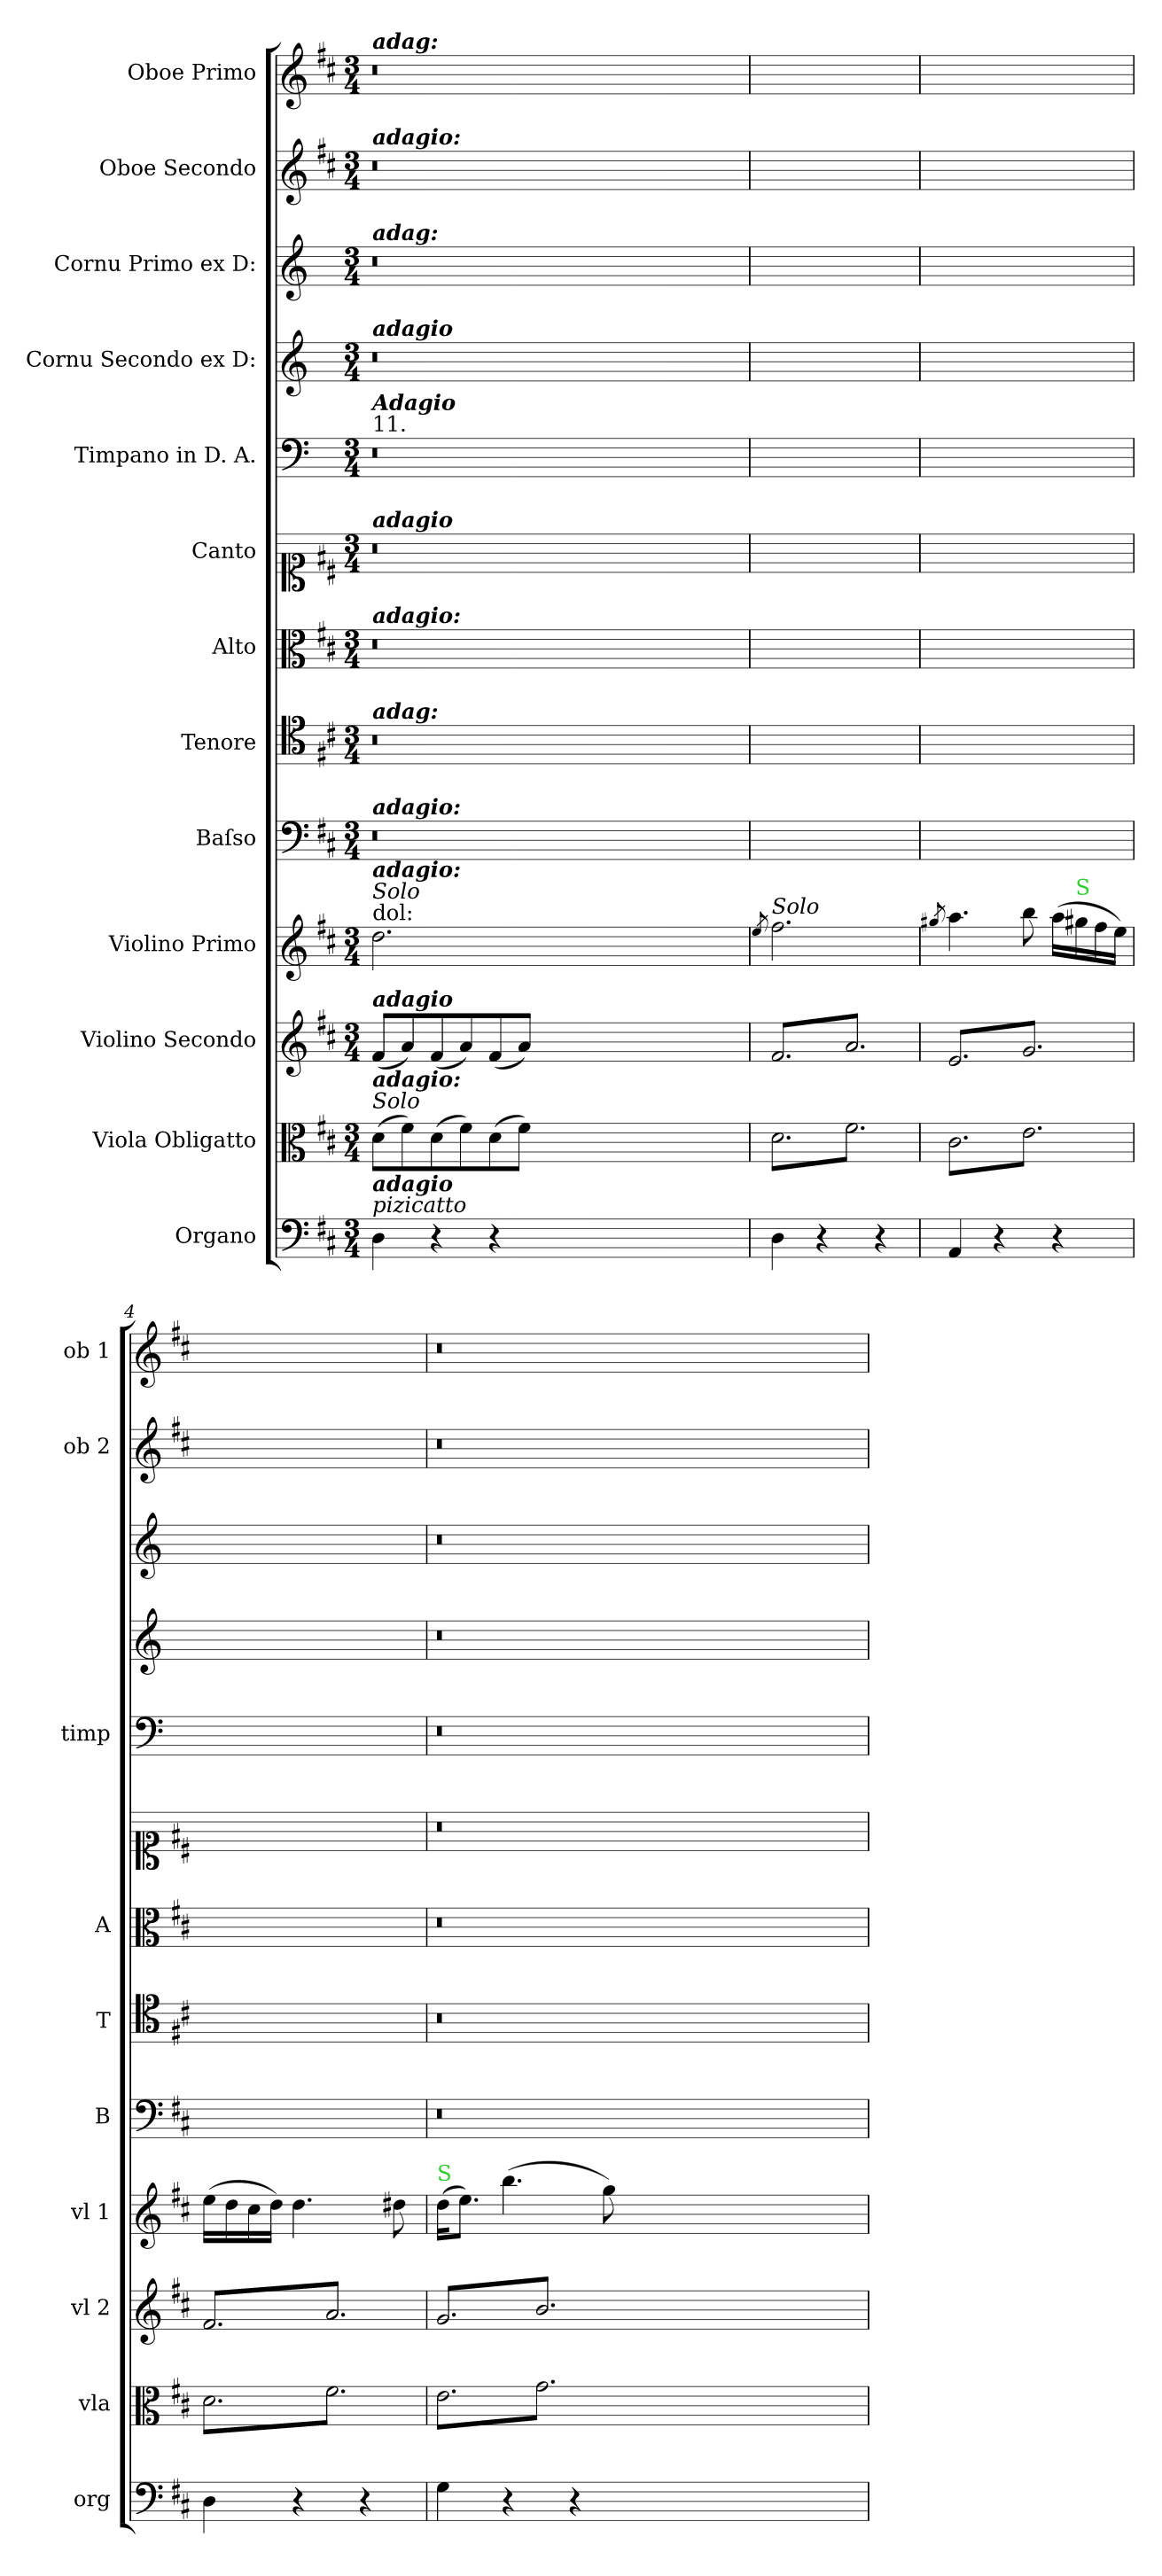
**kern	**kern	**kern	**dynam	**kern	**kern	**kern	**kern	**kern	**kern	**kern	**kern	**kern	**kern
*part13	*part12	*part11	*part11	*part10	*part9	*part8	*part7	*part6	*part5	*part4	*part3	*part2	*part1
*staff13	*staff12	*staff11	*staff11	*staff10	*staff9	*staff8	*staff7	*staff6	*staff5	*staff4	*staff3	*staff2	*staff1
*I"Organo	*I"Viola Obligatto	*I"Violino Secondo	*	*I"Violino Primo	*I"Baſso	*I"Tenore	*I"Alto	*I"Canto	*I"Timpano in D. A.	*I"Cornu Secondo ex D:	*I"Cornu Primo ex D:	*I"Oboe Secondo	*I"Oboe Primo
*I'org	*I'vla	*I'vl 2	*	*I'vl 1	*I'B	*I'T	*I'A	*	*I'timp	*	*	*I'ob 2	*I'ob 1
*clefF4	*clefC3	*clefG2	*	*clefG2	*clefF4	*clefC4	*clefC3	*clefC1	*clefF4	*clefG2	*clefG2	*clefG2	*clefG2
*	*	*	*	*	*	*	*	*	*	*ITrd6c10	*ITrd6c10	*	*
*k[f#c#]	*k[f#c#]	*k[f#c#]	*	*k[f#c#]	*k[f#c#]	*k[f#c#]	*k[f#c#]	*k[f#c#]	*	*k[f#c#]	*k[f#c#]	*k[f#c#]	*k[f#c#]
*D:	*D:	*D:	*	*D:	*D:	*D:	*D:	*D:	*	*D:	*D:	*D:	*D:
*M3/4	*M3/4	*M3/4	*	*M3/4	*M3/4	*M3/4	*M3/4	*M3/4	*M3/4	*M3/4	*M3/4	*M3/4	*M3/4
=1	=1	=1	=1	=1	=1	=1	=1	=1	=1	=1	=1	=1	=1
!	!	!	!	!	!	!	!	!	!	!	!	!	!LO:TX:a:Bi:t=adag&colon;
!	!	!	!	!	!	!	!	!	!	!	!	!LO:TX:a:Bi:t=adagio&colon;	!
!	!	!	!	!	!	!	!	!	!	!	!LO:TX:a:Bi:t=adag&colon;	!	!
!	!	!	!	!	!	!	!	!	!	!LO:TX:a:Bi:t=adagio	!	!	!
!	!	!	!	!	!	!	!	!	!LO:TX:a:t=11.	!	!	!	!
!	!	!	!	!	!	!	!	!	!LO:TX:a:Bi:t=Adagio	!	!	!	!
!	!	!	!	!	!	!	!	!LO:TX:a:Bi:t=adagio	!	!	!	!	!
!	!	!	!	!	!	!	!LO:TX:a:Bi:t=adagio&colon;	!	!	!	!	!	!
!	!	!	!	!	!	!LO:TX:a:Bi:t=adag&colon;	!	!	!	!	!	!	!
!	!	!	!	!	!LO:TX:a:Bi:t=adagio&colon;	!	!	!	!	!	!	!	!
!	!	!	!	!LO:TX:a:t=dol&colon;	!	!	!	!	!	!	!	!	!
!	!	!	!	!LO:TX:a:i:t=Solo	!	!	!	!	!	!	!	!	!
!	!	!	!	!LO:TX:a:Bi:t=adagio&colon;	!	!	!	!	!	!	!	!	!
!	!	!LO:TX:a:Bi:t=adagio	!	!	!	!	!	!	!	!	!	!	!
!	!LO:TX:a:i:t=Solo	!	!	!	!	!	!	!	!	!	!	!	!
!	!LO:TX:a:Bi:t=adagio&colon;	!	!	!	!	!	!	!	!	!	!	!	!
!LO:TX:a:i:t=pizicatto	!	!	!	!	!	!	!	!	!	!	!	!	!
!LO:TX:a:Bi:t=adagio	!	!	!	!	!	!	!	!	!	!	!	!	!
!	!	!	!LO:DY:a	!	!	!	!	!	!	!	!	!	!
4D\	(8d\L	(8f#/L	pio&colon;	2.dd\	0.r	0.r	0.r	0.r	0.r	0.r	0.r	0.r	0.r
.	8f#\)	8a/)	.	.	.	.	.	.	.	.	.	.	.
4r	(8d\	(8f#/	.	.	.	.	.	.	.	.	.	.	.
.	8f#\)	8a/)	.	.	.	.	.	.	.	.	.	.	.
4r	(8d\	(8f#/	.	.	.	.	.	.	.	.	.	.	.
.	8f#\J)	8a/J)	.	.	.	.	.	.	.	.	.	.	.
0ryy	0ryy	0ryy	.	0ryy	.	.	.	.	.	.	.	.	.
4ryy	4ryy	4ryy	.	4ryy	.	.	.	.	.	.	.	.	.
=2	=2	=2	=2	=2	=2	=2	=2	=2	=2	=2	=2	=2	=2
.	.	.	.	8qee/	.	.	.	.	.	.	.	.	.
!	!	!	!	!LO:TX:a:i:t=Solo	!	!	!	!	!	!	!	!	!
*	*tremolo	*	*	*	*	*	*	*	*	*	*	*	*
*	*	*tremolo	*	*	*	*	*	*	*	*	*	*	*
4D\	8d\L	8f#/L	.	2.ff#\	2.ryy	2.ryy	2.ryy	2.ryy	2.ryy	2.ryy	2.ryy	2.ryy	2.ryy
.	8f#\	8a/	.	.	.	.	.	.	.	.	.	.	.
4r	8d\	8f#/	.	.	.	.	.	.	.	.	.	.	.
.	8f#\	8a/	.	.	.	.	.	.	.	.	.	.	.
4r	8d\	8f#/	.	.	.	.	.	.	.	.	.	.	.
.	8f#\J	8a/J	.	.	.	.	.	.	.	.	.	.	.
=3	=3	=3	=3	=3	=3	=3	=3	=3	=3	=3	=3	=3	=3
.	.	.	.	8qgg#X/	.	.	.	.	.	.	.	.	.
4AA/	8c#\L	8e/L	.	4.aa\	2.ryy	2.ryy	2.ryy	2.ryy	2.ryy	2.ryy	2.ryy	2.ryy	2.ryy
.	8e\	8g/	.	.	.	.	.	.	.	.	.	.	.
4r	8c#\	8e/	.	.	.	.	.	.	.	.	.	.	.
.	8e\	8g/	.	8bb\	.	.	.	.	.	.	.	.	.
4r	8c#\	8e/	.	(16aa\LL	.	.	.	.	.	.	.	.	.
!	!	!	!	!LO:TX:a:color=limegreen:t=S	!	!	!	!	!	!	!	!	!
.	.	.	.	16gg#X\	.	.	.	.	.	.	.	.	.
.	8e\J	8g/J	.	16ff#\	.	.	.	.	.	.	.	.	.
.	.	.	.	16ee\JJ)	.	.	.	.	.	.	.	.	.
=4	=4	=4	=4	=4	=4	=4	=4	=4	=4	=4	=4	=4	=4
4D\	8d\L	8f#/L	.	(16ee\LL	2.ryy	2.ryy	2.ryy	2.ryy	2.ryy	2.ryy	2.ryy	2.ryy	2.ryy
.	.	.	.	16dd\	.	.	.	.	.	.	.	.	.
.	8f#\	8a/	.	16cc#\	.	.	.	.	.	.	.	.	.
.	.	.	.	16dd\JJ)	.	.	.	.	.	.	.	.	.
4r	8d\	8f#/	.	4.dd\	.	.	.	.	.	.	.	.	.
.	8f#\	8a/	.	.	.	.	.	.	.	.	.	.	.
4r	8d\	8f#/	.	.	.	.	.	.	.	.	.	.	.
.	8f#\J	8a/J	.	8dd#X\	.	.	.	.	.	.	.	.	.
=5	=5	=5	=5	=5	=5	=5	=5	=5	=5	=5	=5	=5	=5
!	!	!	!	!LO:TX:a:color=limegreen:t=S	!	!	!	!	!	!	!	!	!
4G\	8e\L	8g/L	.	(16dd\KL	0.r	0.r	0.r	0.r	0.r	0.r	0.r	0.r	0.r
.	.	.	.	8.ee\J)	.	.	.	.	.	.	.	.	.
.	8g\	8b/	.	.	.	.	.	.	.	.	.	.	.
4r	8e\	8g/	.	(4.bb\	.	.	.	.	.	.	.	.	.
.	8g\	8b/	.	.	.	.	.	.	.	.	.	.	.
4r	8e\	8g/	.	.	.	.	.	.	.	.	.	.	.
.	8g\J	8b/J	.	8gg\)	.	.	.	.	.	.	.	.	.
*	*	*Xtremolo	*	*	*	*	*	*	*	*	*	*	*
*	*Xtremolo	*	*	*	*	*	*	*	*	*	*	*	*
0ryy	0ryy	0ryy	.	0ryy	.	.	.	.	.	.	.	.	.
.	.	.	.	.	.	.	.	.	.	.	.	.	.
.	.	.	.	.	.	.	.	.	.	.	.	.	.
4ryy	4ryy	4ryy	.	4ryy	.	.	.	.	.	.	.	.	.
=	=	=	=	=	=	=	=	=	=	=	=	=	=
*-	*-	*-	*-	*-	*-	*-	*-	*-	*-	*-	*-	*-	*-
